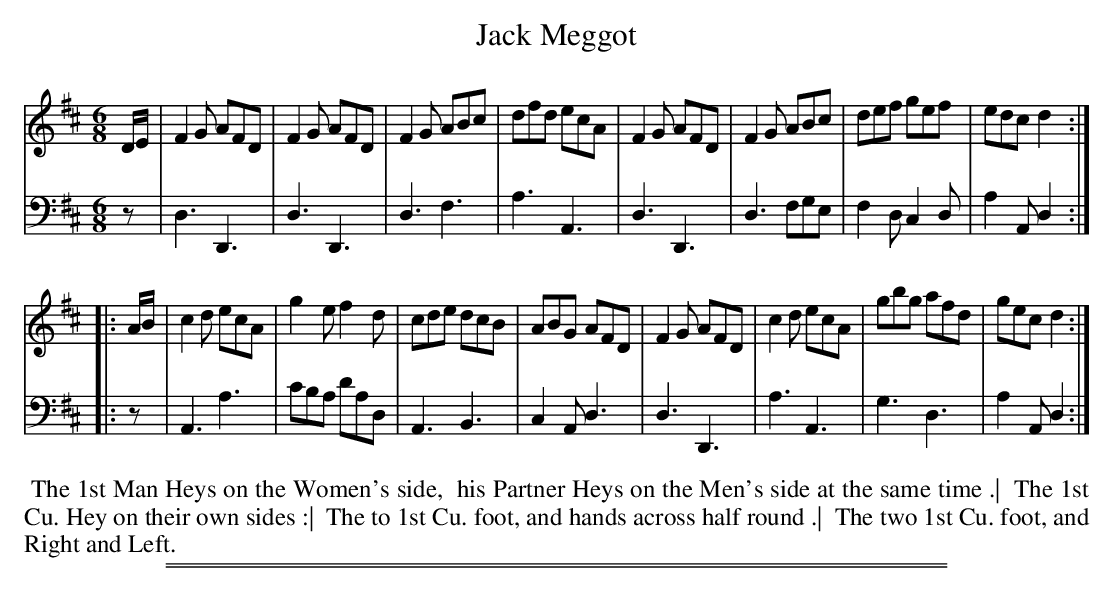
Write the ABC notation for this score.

X:1
T: Jack Meggot
M: 6/8
L: 1/8
K: D
V: 1
D/E/ |\
F2G AFD | F2G AFD | F2G ABc | dfd ecA |\
F2G AFD | F2G ABc | def gef | edc d2 :|
|: A/B/ |\
c2d ecA | g2e f2d | cde dcB | ABG AFD |\
F2G AFD | c2d ecA | gbg afd | gec d2 :|
V: 2 clef=bass middle=d
z |\
d3 D3 | d3 D3  | d3  f3  | a3  A3 |\
d3 D3 | d3 fge | f2d c2d | a2A d2 :|
|: z |\
A3 a3 | c'ba d'ad | A3 B3 | c2A d3 |\
d3 D3 | a3   A3   | g3 d3 | a2A d2 :|
